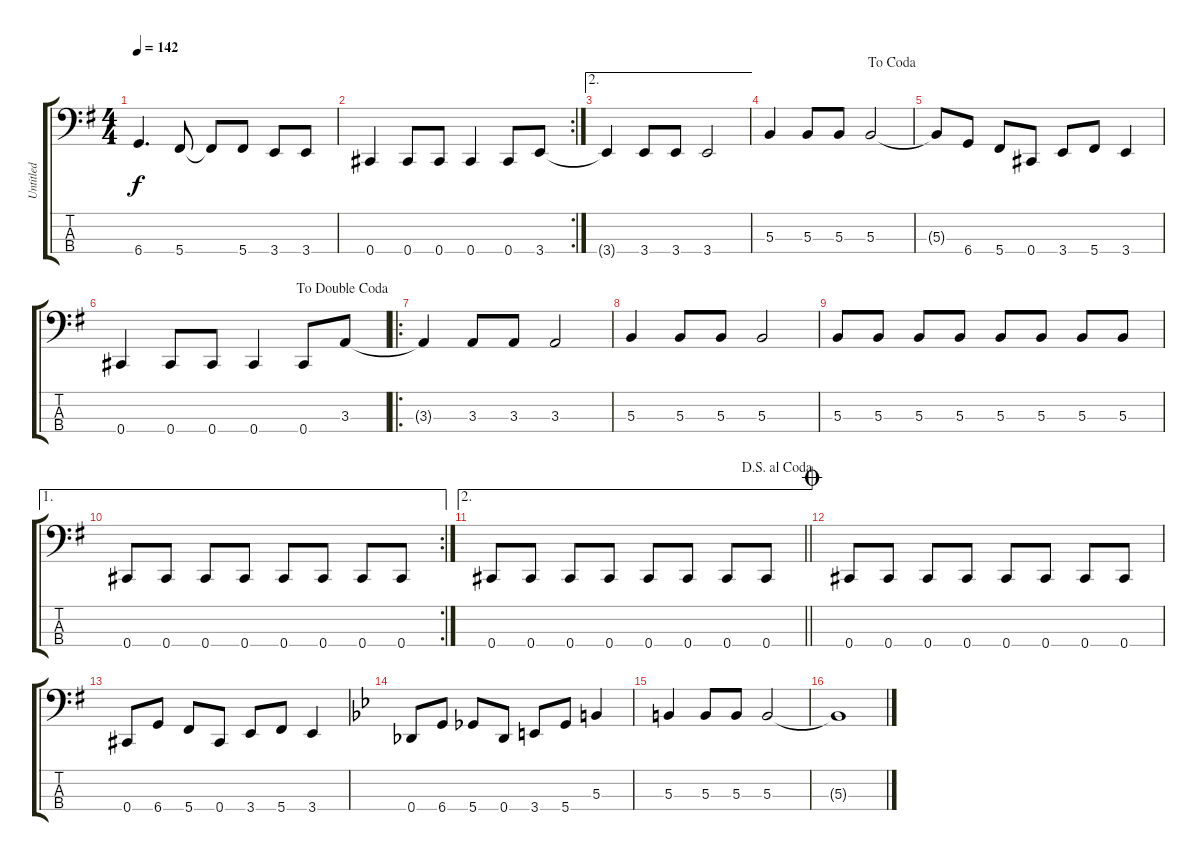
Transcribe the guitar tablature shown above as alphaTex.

\track ("Untitled" "Untitled") {instrument electricbassfinger}
\staff {score tabs}
\tuning (E2 B1 Gb1 Db1) {hide}
\ts (4 4)
\tempo 142
\clef f4
\ks g
6.4.4{d dy f} 5.4.8 5.4{t}.8 5.4.8 3.4.8 3.4.8 |
\rc 2
0.4.4 0.4.8 0.4.8 0.4.4 0.4.8 3.4.8 |
\ae 2
3.4{t}.4 3.4.8 3.4.8 3.4.2 |
\jump dacoda
5.3.4 5.3.8 5.3.8 5.3.2 |
5.3{t}.8 6.4.8 5.4.8 0.4.8 3.4.8 5.4.8 3.4.4 |
\jump dadoublecoda
0.4.4 0.4.8 0.4.8 0.4.4 0.4.8 3.3.8 |
\ro
3.3{t}.4 3.3.8 3.3.8 3.3.2 |
5.3.4 5.3.8 5.3.8 5.3.2 |
5.3.8 5.3.8 5.3.8 5.3.8 5.3.8 5.3.8 5.3.8 5.3.8 |
\ae 1
\rc 2
0.4.8 0.4.8 0.4.8 0.4.8 0.4.8 0.4.8 0.4.8 0.4.8 |
\ae 2
\jump dalsegnoalcoda
\barLineRight lightlight
0.4.8 0.4.8 0.4.8 0.4.8 0.4.8 0.4.8 0.4.8 0.4.8 |
\jump coda
0.4.8 0.4.8 0.4.8 0.4.8 0.4.8 0.4.8 0.4.8 0.4.8 |
0.4.8 6.4.8 5.4.8 0.4.8 3.4.8 5.4.8 3.4.4 |
\ks bb
0.4.8 6.4.8 5.4.8 0.4.8 3.4.8 5.4.8 5.3.4 |
5.3.4 5.3.8 5.3.8 5.3.2 |
5.3{t}.1
